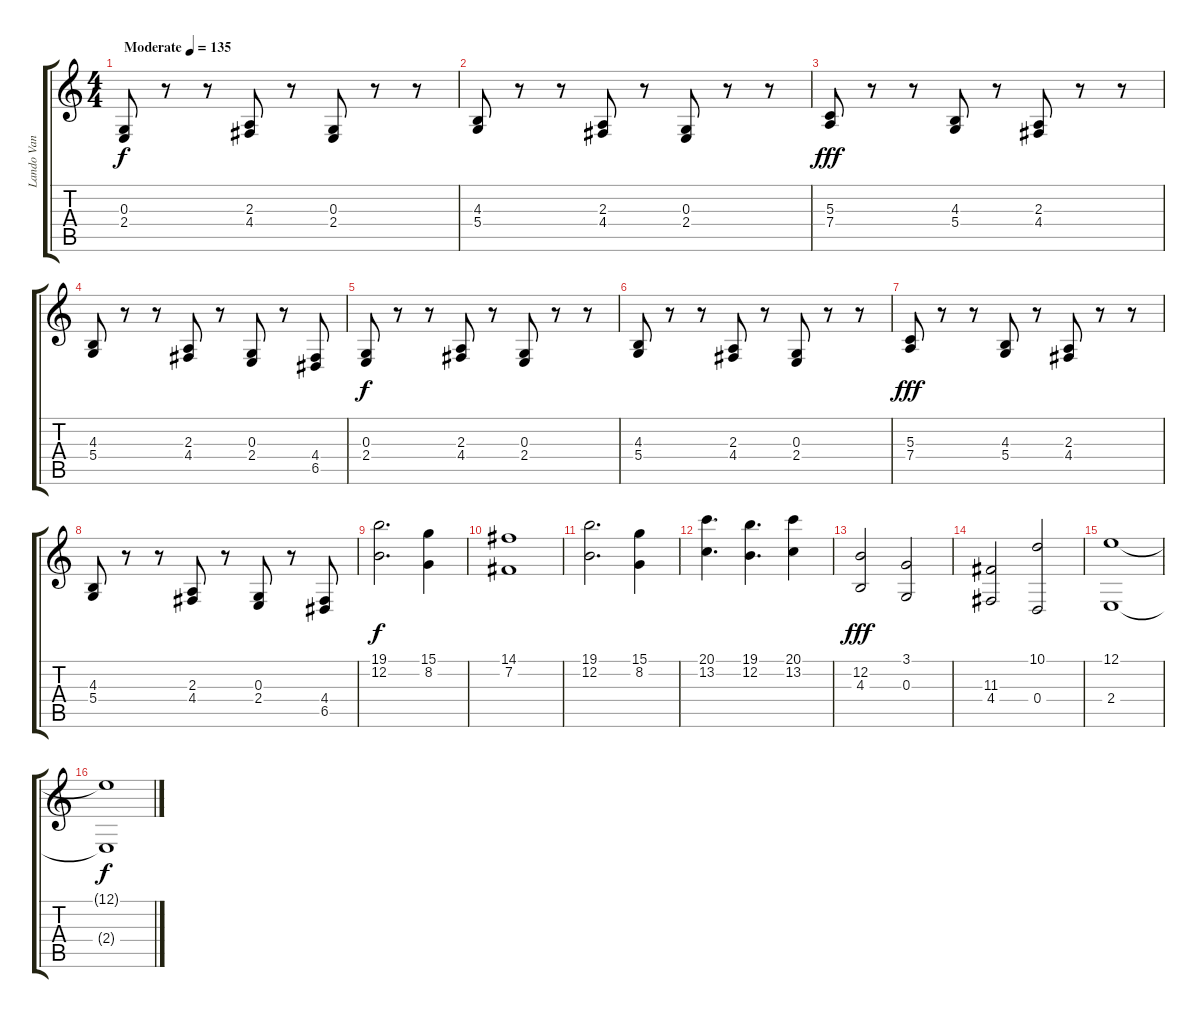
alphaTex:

\track ("Lando Van Gils" "Lando Van ") {instrument choiraahs}
\staff {score tabs}
\tuning (E4 B3 G3 D3 A2 E2) {hide}
\ts (4 4)
\tempo (135 "Moderate")
\clef g2
\ks c
(0.3 2.4).8{dy f instrument choiraahs} r.8 r.8 (2.3 4.4).8 r.8 (0.3 2.4).8 r.8 r.8 |
(4.3 5.4).8 r.8 r.8 (2.3 4.4).8 r.8 (0.3 2.4).8 r.8 r.8 |
(5.3 7.4).8{dy fff} r.8 r.8 (4.3 5.4).8 r.8 (2.3 4.4).8 r.8 r.8 |
(4.3 5.4).8 r.8 r.8 (2.3 4.4).8 r.8 (0.3 2.4).8 r.8 (4.4 6.5).8 |
(0.3 2.4).8{dy f} r.8 r.8 (2.3 4.4).8 r.8 (0.3 2.4).8 r.8 r.8 |
(4.3 5.4).8 r.8 r.8 (2.3 4.4).8 r.8 (0.3 2.4).8 r.8 r.8 |
(5.3 7.4).8{dy fff} r.8 r.8 (4.3 5.4).8 r.8 (2.3 4.4).8 r.8 r.8 |
(4.3 5.4).8 r.8 r.8 (2.3 4.4).8 r.8 (0.3 2.4).8 r.8 (4.4 6.5).8 |
(19.1 12.2).2{d dy f instrument violin} (15.1 8.2).4 |
(14.1 7.2).1 |
(19.1 12.2).2{d} (15.1 8.2).4 |
(20.1 13.2).4{d} (19.1 12.2).4{d} (20.1 13.2).4 |
(12.2 4.3).2{dy fff} (3.1 0.3).2 |
(11.3 4.4).2 (10.1 0.4).2 |
(12.1 2.4).1 |
(12.1{t} 2.4{t}).1{dy f}
